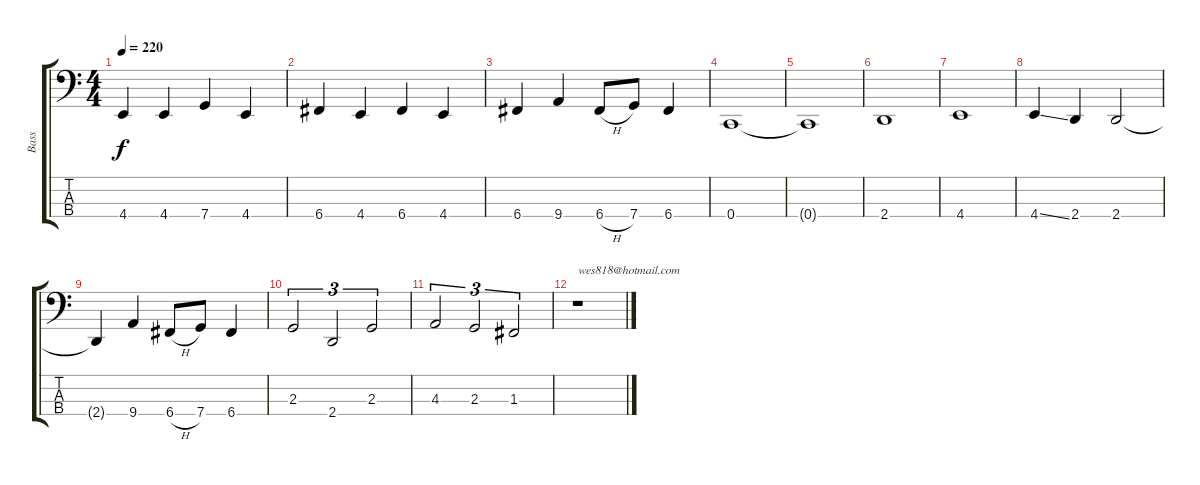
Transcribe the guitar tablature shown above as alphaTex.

\track (" Bass" " Bass") {instrument electricbasspick}
\staff {score tabs}
\tuning (Eb2 Bb1 F1 C1) {hide}
\ts (4 4)
\tempo 220
\clef f4
\ks c
4.4.4{dy f} 4.4.4 7.4.4 4.4.4 |
6.4.4 4.4.4 6.4.4 4.4.4 |
6.4.4 9.4.4 6.4{h}.8 7.4.8 6.4.4 |
0.4.1 |
0.4{t}.1 |
2.4.1 |
4.4.1 |
4.4{ss}.4 2.4.4 2.4.2 |
2.4{t}.4 9.4.4 6.4{h}.8 7.4.8 6.4.4 |
2.3.2{tu (3 2)} 2.4.2{tu (3 2)} 2.3.2{tu (3 2)} |
4.3.2{tu (3 2)} 2.3.2{tu (3 2)} 1.3.2{tu (3 2)} |
r.1{txt "wes818@hotmail.com"}
